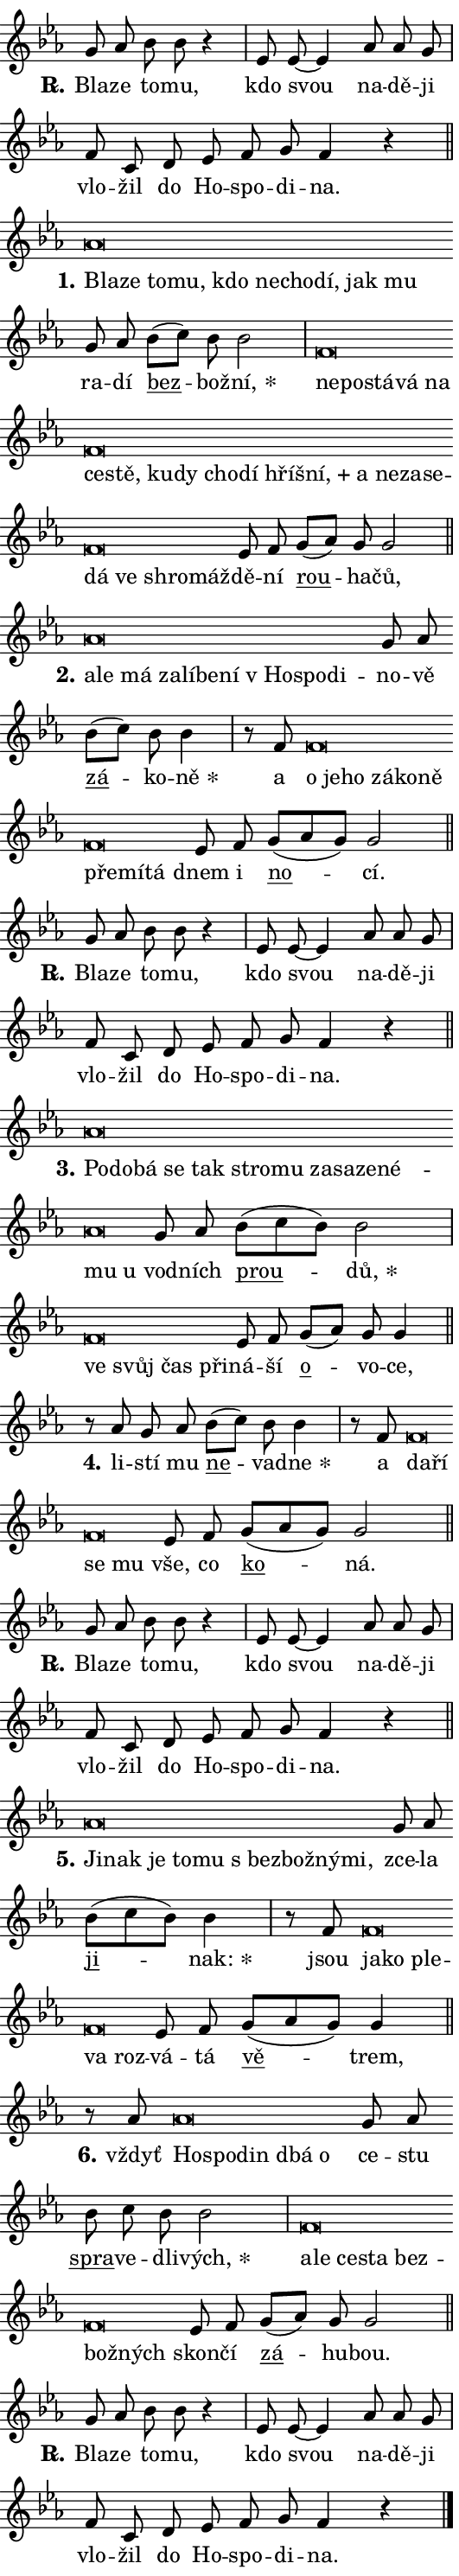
\version "2.24.0"
\header { tagline = "" }
\paper {
  indent = 0\cm
  top-margin = 0\cm
  right-margin = 0.13\cm % to fit lyric hyphens
  bottom-margin = 0\cm
  left-margin = 0\cm
  paper-width = 9\cm
  page-breaking = #ly:one-page-breaking
  system-system-spacing.basic-distance = #11
  score-system-spacing.basic-distance = #11
  ragged-last = ##f
}


%% Author: Thomas Morley
%% https://lists.gnu.org/archive/html/lilypond-user/2020-05/msg00002.html
#(define (line-position grob)
"Returns position of @var[grob} in current system:
   @code{'start}, if at first time-step
   @code{'end}, if at last time-step
   @code{'middle} otherwise
"
  (let* ((col (ly:item-get-column grob))
         (ln (ly:grob-object col 'left-neighbor))
         (rn (ly:grob-object col 'right-neighbor))
         (col-to-check-left (if (ly:grob? ln) ln col))
         (col-to-check-right (if (ly:grob? rn) rn col))
         (break-dir-left
           (and
             (ly:grob-property col-to-check-left 'non-musical #f)
             (ly:item-break-dir col-to-check-left)))
         (break-dir-right
           (and
             (ly:grob-property col-to-check-right 'non-musical #f)
             (ly:item-break-dir col-to-check-right))))
        (cond ((eqv? 1 break-dir-left) 'start)
              ((eqv? -1 break-dir-right) 'end)
              (else 'middle))))

#(define (tranparent-at-line-position vctor)
  (lambda (grob)
  "Relying on @code{line-position} select the relevant enry from @var{vctor}.
Used to determine transparency,"
    (case (line-position grob)
      ((end) (not (vector-ref vctor 0)))
      ((middle) (not (vector-ref vctor 1)))
      ((start) (not (vector-ref vctor 2))))))

noteHeadBreakVisibility =
#(define-music-function (break-visibility)(vector?)
"Makes @code{NoteHead}s transparent relying on @var{break-visibility}"
#{
  \override NoteHead.transparent =
    #(tranparent-at-line-position break-visibility)
#})

#(define delete-ledgers-for-transparent-note-heads
  (lambda (grob)
    "Reads whether a @code{NoteHead} is transparent.
If so this @code{NoteHead} is removed from @code{'note-heads} from
@var{grob}, which is supposed to be @code{LedgerLineSpanner}.
As a result ledgers are not printed for this @code{NoteHead}"
    (let* ((nhds-array (ly:grob-object grob 'note-heads))
           (nhds-list
             (if (ly:grob-array? nhds-array)
                 (ly:grob-array->list nhds-array)
                 '()))
           ;; Relies on the transparent-property being done before
           ;; Staff.LedgerLineSpanner.after-line-breaking is executed.
           ;; This is fragile ...
           (to-keep
             (remove
               (lambda (nhd)
                 (ly:grob-property nhd 'transparent #f))
               nhds-list)))
      ;; TODO find a better method to iterate over grob-arrays, similiar
      ;; to filter/remove etc for lists
      ;; For now rebuilt from scratch
      (set! (ly:grob-object grob 'note-heads)  '())
      (for-each
        (lambda (nhd)
          (ly:pointer-group-interface::add-grob grob 'note-heads nhd))
        to-keep))))

squashNotes = {
  \override NoteHead.X-extent = #'(-0.2 . 0.2)
  \override NoteHead.Y-extent = #'(-0.75 . 0)
  \override NoteHead.stencil =
    #(lambda (grob)
       (let ((pos (ly:grob-property grob 'staff-position)))
         (begin
           (if (< pos -7) (display "ERROR: Lower brevis then expected\n") (display ""))
           (if (<= pos -6) ly:text-interface::print ly:note-head::print))))
}
unSquashNotes = {
  \revert NoteHead.X-extent
  \revert NoteHead.Y-extent
  \revert NoteHead.stencil
}

hideNotes = \noteHeadBreakVisibility #begin-of-line-visible
unHideNotes = \noteHeadBreakVisibility #all-visible

% work-around for resetting accidentals
% https://lilypond.org/doc/v2.23/Documentation/notation/displaying-rhythms#unmetered-music
cadenzaMeasure = {
  \cadenzaOff
  \partial 1024 s1024
  \cadenzaOn
}

#(define-markup-command (accent layout props text) (markup?)
  "Underline accented syllable"
  (interpret-markup layout props
    #{\markup \override #'(offset . 4.3) \underline { #text }#}))

responsum = \markup \concat {
  "R" \hspace #-1.05 \path #0.1 #'((moveto 0 0.07) (lineto 0.9 0.8)) \hspace #0.05 "."
}

spaceSize = #0.6828661417322834 % exact space size for TeX Gyre Schola

\layout {
  \context {
    \Staff
    \remove "Time_signature_engraver"
    \override LedgerLineSpanner.after-line-breaking = #delete-ledgers-for-transparent-note-heads
  }
  \context {
    \Lyrics {
      \override LyricSpace.minimum-distance = \spaceSize
      \override LyricText.font-name = #"TeX Gyre Schola"
      \override LyricText.font-size = 1
      \override StanzaNumber.font-name = #"TeX Gyre Schola Bold"
      \override StanzaNumber.font-size = 1
    }
  }
  \context {
    \Score 
    \override NoteHead.text =
      #(lambda (grob) 
        (let ((pos (ly:grob-property grob 'staff-position)))
          #{\markup {
            \combine
              \halign #-0.55 \raise #(if (= pos -6) 0 0.5) \override #'(thickness . 2) \draw-line #'(3.2 . 0)
              \musicglyph "noteheads.sM1"
          }#}))
  }
}

% magnetic-lyrics.ily
%
%   written by
%     Jean Abou Samra <jean@abou-samra.fr>
%     Werner Lemberg <wl@gnu.org>
%
%   adapted by
%     Jiri Hon <jiri.hon@gmail.com>
%
% Version 2022-Apr-15

% https://www.mail-archive.com/lilypond-user@gnu.org/msg149350.html

#(define (Left_hyphen_pointer_engraver context)
   "Collect syllable-hyphen-syllable occurrences in lyrics and store
them in properties.  This engraver only looks to the left.  For
example, if the lyrics input is @code{foo -- bar}, it does the
following.

@itemize @bullet
@item
Set the @code{text} property of the @code{LyricHyphen} grob between
@q{foo} and @q{bar} to @code{foo}.

@item
Set the @code{left-hyphen} property of the @code{LyricText} grob with
text @q{foo} to the @code{LyricHyphen} grob between @q{foo} and
@q{bar}.
@end itemize

Use this auxiliary engraver in combination with the
@code{lyric-@/text::@/apply-@/magnetic-@/offset!} hook."
   (let ((hyphen #f)
         (text #f))
     (make-engraver
      (acknowledgers
       ((lyric-syllable-interface engraver grob source-engraver)
        (set! text grob)))
      (end-acknowledgers
       ((lyric-hyphen-interface engraver grob source-engraver)
        ;(when (not (grob::has-interface grob 'lyric-space-interface))
          (set! hyphen grob)));)
      ((stop-translation-timestep engraver)
       (when (and text hyphen)
         (ly:grob-set-object! text 'left-hyphen hyphen))
       (set! text #f)
       (set! hyphen #f)))))

#(define (lyric-text::apply-magnetic-offset! grob)
   "If the space between two syllables is less than the value in
property @code{LyricText@/.details@/.squash-threshold}, move the right
syllable to the left so that it gets concatenated with the left
syllable.

Use this function as a hook for
@code{LyricText@/.after-@/line-@/breaking} if the
@code{Left_@/hyphen_@/pointer_@/engraver} is active."
   (let ((hyphen (ly:grob-object grob 'left-hyphen #f)))
     (when hyphen
       (let ((left-text (ly:spanner-bound hyphen LEFT)))
         (when (grob::has-interface left-text 'lyric-syllable-interface)
           (let* ((common (ly:grob-common-refpoint grob left-text X))
                  (this-x-ext (ly:grob-extent grob common X))
                  (left-x-ext
                   (begin
                     ;; Trigger magnetism for left-text.
                     (ly:grob-property left-text 'after-line-breaking)
                     (ly:grob-extent left-text common X)))
                  ;; `delta` is the gap width between two syllables.
                  (delta (- (interval-start this-x-ext)
                            (interval-end left-x-ext)))
                  (details (ly:grob-property grob 'details))
                  (threshold (assoc-get 'squash-threshold details 0.2)))
             (when (< delta threshold)
               (let* (;; We have to manipulate the input text so that
                      ;; ligatures crossing syllable boundaries are not
                      ;; disabled.  For languages based on the Latin
                      ;; script this is essentially a beautification.
                      ;; However, for non-Western scripts it can be a
                      ;; necessity.
                      (lt (ly:grob-property left-text 'text))
                      (rt (ly:grob-property grob 'text))
                      (is-space (grob::has-interface hyphen 'lyric-space-interface))
                      (space (if is-space " " ""))
                      (extra-delta (if is-space spaceSize 0))
                      ;; Append new syllable.
                      (ltrt-space (if (and (string? lt) (string? rt))
                                (string-append lt space rt)
                                (make-concat-markup (list lt space rt))))
                      ;; Right-align `ltrt` to the right side.
                      (ltrt-space-markup (grob-interpret-markup
                               grob
                               (make-translate-markup
                                (cons (interval-length this-x-ext) 0)
                                (make-right-align-markup ltrt-space)))))
                 (begin
                   ;; Don't print `left-text`.
                   (ly:grob-set-property! left-text 'stencil #f)
                   ;; Set text and stencil (which holds all collected
                   ;; syllables so far) and shift it to the left.
                   (ly:grob-set-property! grob 'text ltrt-space)
                   (ly:grob-set-property! grob 'stencil ltrt-space-markup)
                   (ly:grob-translate-axis! grob (- (- delta extra-delta)) X))))))))))


#(define (lyric-hyphen::displace-bounds-first grob)
   ;; Make very sure this callback isn't triggered too early.
   (let ((left (ly:spanner-bound grob LEFT))
         (right (ly:spanner-bound grob RIGHT)))
     (ly:grob-property left 'after-line-breaking)
     (ly:grob-property right 'after-line-breaking)
     (ly:lyric-hyphen::print grob)))

squashThreshold = #0.4

\layout {
  \context {
    \Lyrics
    \consists #Left_hyphen_pointer_engraver
    \override LyricText.after-line-breaking =
      #lyric-text::apply-magnetic-offset!
    \override LyricHyphen.stencil = #lyric-hyphen::displace-bounds-first
    \override LyricText.details.squash-threshold = \squashThreshold
    \override LyricHyphen.minimum-distance = 0
    \override LyricHyphen.minimum-length = \squashThreshold
  }
}

squashText = \override LyricText.details.squash-threshold = 9999
unSquashText = \override LyricText.details.squash-threshold = \squashThreshold

leftText = \override LyricText.self-alignment-X = #LEFT
unLeftText = \revert LyricText.self-alignment-X

starOffset = #(lambda (grob) 
                (let ((x_offset (ly:self-alignment-interface::aligned-on-x-parent grob)))
                  (if (= x_offset 0) 0 (+ x_offset 1.2))))

star = #(define-music-function (syllable)(string?)
"Append star separator at the end of a syllable"
#{
  \once \override LyricText.X-offset = #starOffset
  \lyricmode { \markup {
    #syllable
    \override #'((font-name . "TeX Gyre Schola Bold")) \hspace #0.2 \lower #0.65 \larger "*"
  } }
#})

starAccent = #(define-music-function (syllable)(string?)
"Append star separator at the end of a syllable and make accent"
#{
  \once \override LyricText.X-offset = #starOffset
  \lyricmode { \markup {
    \accent #syllable
    \override #'((font-name . "TeX Gyre Schola Bold")) \hspace #0.2 \lower #0.65 \larger "*"
  } }
#})

breath = #(define-music-function (syllable)(string?)
"Append breathing indicator at the end of a syllable"
#{
  \lyricmode { \markup { #syllable "+" } }
#})

optionalBreath = #(define-music-function (syllable)(string?)
"Append optional breathing indicator at the end of a syllable"
#{
  \lyricmode { \markup { #syllable "(+)" } }
#})


\score {
    <<
        \new Voice = "melody" { \cadenzaOn \key es \major \relative { g'8 as bes bes r4 \cadenzaMeasure \bar "|" es,8 es~ es4 \bar "" as8 as g \cadenzaMeasure \bar "|" f c \bar "" d es \bar "" f g f4 r \cadenzaMeasure \bar "||" \break } }
        \new Lyrics \lyricsto "melody" { \lyricmode { \set stanza = \responsum
Bla -- ze to -- mu, kdo svou na -- dě -- ji vlo -- žil do Ho -- spo -- di -- na. } }
    >>
    \layout {}
}

\score {
    <<
        \new Voice = "melody" { \cadenzaOn \key es \major \relative { \squashNotes as'\breve*1/16 \hideNotes \breve*1/16 \bar "" \breve*1/16 \bar "" \breve*1/16 \bar "" \breve*1/16 \bar "" \breve*1/16 \bar "" \breve*1/16 \bar "" \breve*1/16 \bar "" \breve*1/16 \breve*1/16 \bar "" \unHideNotes \unSquashNotes g8 as \bar "" bes[( c)] bes bes2 \cadenzaMeasure \bar "|" \squashNotes f\breve*1/16 \hideNotes \breve*1/16 \bar "" \breve*1/16 \bar "" \breve*1/16 \bar "" \breve*1/16 \bar "" \breve*1/16 \bar "" \breve*1/16 \bar "" \breve*1/16 \bar "" \breve*1/16 \bar "" \breve*1/16 \bar "" \breve*1/16 \bar "" \breve*1/16 \bar "" \breve*1/16 \bar "" \breve*1/16 \bar "" \breve*1/16 \bar "" \breve*1/16 \bar "" \breve*1/16 \bar "" \breve*1/16 \bar "" \breve*1/16 \bar "" \breve*1/16 \breve*1/16 \bar "" \unHideNotes \unSquashNotes es8 f \bar "" g[( as)] g g2 \cadenzaMeasure \bar "||" \break } }
        \new Lyrics \lyricsto "melody" { \lyricmode { \set stanza = "1."
\leftText Bla -- \squashText ze to -- mu, kdo ne -- cho -- dí, jak mu \unLeftText \unSquashText ra -- dí \markup \accent bez -- bož -- \star ní, \leftText ne -- \squashText po -- stá -- vá na ce -- stě, ku -- dy cho -- dí hří -- \breath "šní," a ne -- za -- se -- dá ve shro -- máž -- \unLeftText \unSquashText dě -- ní \markup \accent rou -- ha -- čů, } }
    >>
    \layout {}
}

\score {
    <<
        \new Voice = "melody" { \cadenzaOn \key es \major \relative { \squashNotes as'\breve*1/16 \hideNotes \breve*1/16 \bar "" \breve*1/16 \bar "" \breve*1/16 \bar "" \breve*1/16 \bar "" \breve*1/16 \bar "" \breve*1/16 \bar "" \breve*1/16 \bar "" \breve*1/16 \breve*1/16 \bar "" \unHideNotes \unSquashNotes g8 as \bar "" bes[( c)] bes bes4 \cadenzaMeasure \bar "|" r8 f8 \squashNotes f\breve*1/16 \hideNotes \breve*1/16 \bar "" \breve*1/16 \bar "" \breve*1/16 \bar "" \breve*1/16 \bar "" \breve*1/16 \bar "" \breve*1/16 \bar "" \breve*1/16 \breve*1/16 \bar "" \unHideNotes \unSquashNotes es8 f \bar "" g[( as g)] g2 \cadenzaMeasure \bar "||" \break } }
        \new Lyrics \lyricsto "melody" { \lyricmode { \set stanza = "2."
\leftText a -- \squashText le má za -- lí -- be -- ní "v Ho" -- spo -- di -- \unLeftText \unSquashText no -- vě \markup \accent zá -- ko -- \star ně a \leftText o \squashText je -- ho zá -- ko -- ně pře -- mí -- tá \unLeftText \unSquashText dnem i \markup \accent no -- cí. } }
    >>
    \layout {}
}

\score {
    <<
        \new Voice = "melody" { \cadenzaOn \key es \major \relative { g'8 as bes bes r4 \cadenzaMeasure \bar "|" es,8 es~ es4 \bar "" as8 as g \cadenzaMeasure \bar "|" f c \bar "" d es \bar "" f g f4 r \cadenzaMeasure \bar "||" \break } }
        \new Lyrics \lyricsto "melody" { \lyricmode { \set stanza = \responsum
Bla -- ze to -- mu, kdo svou na -- dě -- ji vlo -- žil do Ho -- spo -- di -- na. } }
    >>
    \layout {}
}

\score {
    <<
        \new Voice = "melody" { \cadenzaOn \key es \major \relative { \squashNotes as'\breve*1/16 \hideNotes \breve*1/16 \bar "" \breve*1/16 \bar "" \breve*1/16 \bar "" \breve*1/16 \bar "" \breve*1/16 \bar "" \breve*1/16 \bar "" \breve*1/16 \bar "" \breve*1/16 \bar "" \breve*1/16 \bar "" \breve*1/16 \bar "" \breve*1/16 \breve*1/16 \bar "" \unHideNotes \unSquashNotes g8 as \bar "" bes[( c bes)] bes2 \cadenzaMeasure \bar "|" \squashNotes f\breve*1/16 \hideNotes \breve*1/16 \bar "" \breve*1/16 \breve*1/16 \bar "" \unHideNotes \unSquashNotes es8 f \bar "" g[( as)] g g4 \cadenzaMeasure \bar "||" \break } }
        \new Lyrics \lyricsto "melody" { \lyricmode { \set stanza = "3."
\leftText Po -- \squashText do -- bá se tak stro -- mu za -- sa -- ze -- né -- mu u \unLeftText \unSquashText vod -- ních \markup \accent prou -- \star dů, \leftText ve \squashText svůj čas při -- \unLeftText \unSquashText ná -- ší \markup \accent o -- vo -- ce, } }
    >>
    \layout {}
}

\score {
    <<
        \new Voice = "melody" { \cadenzaOn \key es \major \relative { r8 as' g as \bar "" bes[( c)] bes bes4 \cadenzaMeasure \bar "|" r8 f8 \squashNotes f\breve*1/16 \hideNotes \breve*1/16 \bar "" \breve*1/16 \breve*1/16 \bar "" \unHideNotes \unSquashNotes es8 f \bar "" g[( as g)] g2 \cadenzaMeasure \bar "||" \break } }
        \new Lyrics \lyricsto "melody" { \lyricmode { \set stanza = "4."
li -- stí mu \markup \accent ne -- vad -- \star ne a \leftText da -- \squashText ří se mu \unLeftText \unSquashText vše, co \markup \accent ko -- ná. } }
    >>
    \layout {}
}

\score {
    <<
        \new Voice = "melody" { \cadenzaOn \key es \major \relative { g'8 as bes bes r4 \cadenzaMeasure \bar "|" es,8 es~ es4 \bar "" as8 as g \cadenzaMeasure \bar "|" f c \bar "" d es \bar "" f g f4 r \cadenzaMeasure \bar "||" \break } }
        \new Lyrics \lyricsto "melody" { \lyricmode { \set stanza = \responsum
Bla -- ze to -- mu, kdo svou na -- dě -- ji vlo -- žil do Ho -- spo -- di -- na. } }
    >>
    \layout {}
}

\score {
    <<
        \new Voice = "melody" { \cadenzaOn \key es \major \relative { \squashNotes as'\breve*1/16 \hideNotes \breve*1/16 \bar "" \breve*1/16 \bar "" \breve*1/16 \bar "" \breve*1/16 \bar "" \breve*1/16 \bar "" \breve*1/16 \bar "" \breve*1/16 \breve*1/16 \bar "" \unHideNotes \unSquashNotes g8 as \bar "" bes[( c bes)] bes4 \cadenzaMeasure \bar "|" r8 f \squashNotes f\breve*1/16 \hideNotes \breve*1/16 \bar "" \breve*1/16 \bar "" \breve*1/16 \breve*1/16 \bar "" \unHideNotes \unSquashNotes es8 f \bar "" g[( as g)] g4 \cadenzaMeasure \bar "||" \break } }
        \new Lyrics \lyricsto "melody" { \lyricmode { \set stanza = "5."
\leftText Ji -- \squashText nak je to -- mu "s bez" -- bož -- ný -- mi, \unLeftText \unSquashText zce -- la \markup \accent ji -- \star nak: jsou \leftText ja -- \squashText ko ple -- va roz -- \unLeftText \unSquashText vá -- tá \markup \accent vě -- trem, } }
    >>
    \layout {}
}

\score {
    <<
        \new Voice = "melody" { \cadenzaOn \key es \major \relative { r8 as' \squashNotes as\breve*1/16 \hideNotes \breve*1/16 \bar "" \breve*1/16 \bar "" \breve*1/16 \breve*1/16 \bar "" \unHideNotes \unSquashNotes g8 as \bar "" bes c bes bes2 \cadenzaMeasure \bar "|" \squashNotes f\breve*1/16 \hideNotes \breve*1/16 \bar "" \breve*1/16 \bar "" \breve*1/16 \bar "" \breve*1/16 \bar "" \breve*1/16 \breve*1/16 \bar "" \unHideNotes \unSquashNotes es8 f \bar "" g[( as)] g g2 \cadenzaMeasure \bar "||" \break } }
        \new Lyrics \lyricsto "melody" { \lyricmode { \set stanza = "6."
vždyť \leftText Ho -- \squashText spo -- din dbá o \unLeftText \unSquashText ce -- stu \markup \accent spra -- ve -- dli -- \star vých, \leftText a -- \squashText le ce -- sta bez -- bož -- ných \unLeftText \unSquashText skon -- čí \markup \accent zá -- hu -- bou. } }
    >>
    \layout {}
}

\score {
    <<
        \new Voice = "melody" { \cadenzaOn \key es \major \relative { g'8 as bes bes r4 \cadenzaMeasure \bar "|" es,8 es~ es4 \bar "" as8 as g \cadenzaMeasure \bar "|" f c \bar "" d es \bar "" f g f4 r \cadenzaMeasure \bar "||" \break } \bar "|." }
        \new Lyrics \lyricsto "melody" { \lyricmode { \set stanza = \responsum
Bla -- ze to -- mu, kdo svou na -- dě -- ji vlo -- žil do Ho -- spo -- di -- na. } }
    >>
    \layout {}
}
